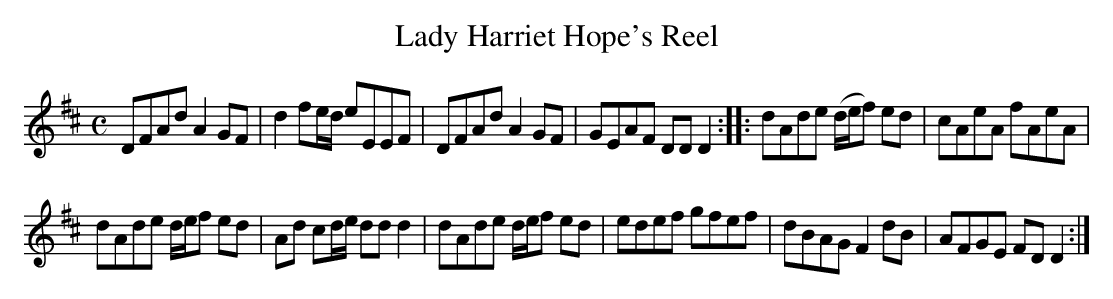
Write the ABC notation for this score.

X:1
T:Lady Harriet Hope's Reel
M:C
K:D major
DFAd A2GF| d2fe/d/ eEEF| DFAd A2GF| GEAF DDD2::\
dAde (d/e/f) ed| cAeA fAeA|
dAde d/e/f ed| Ad cd/e/ ddd2|\
dAde d/e/f ed| edef gfef| dBAG F2dB| AFGE FDD2:|
